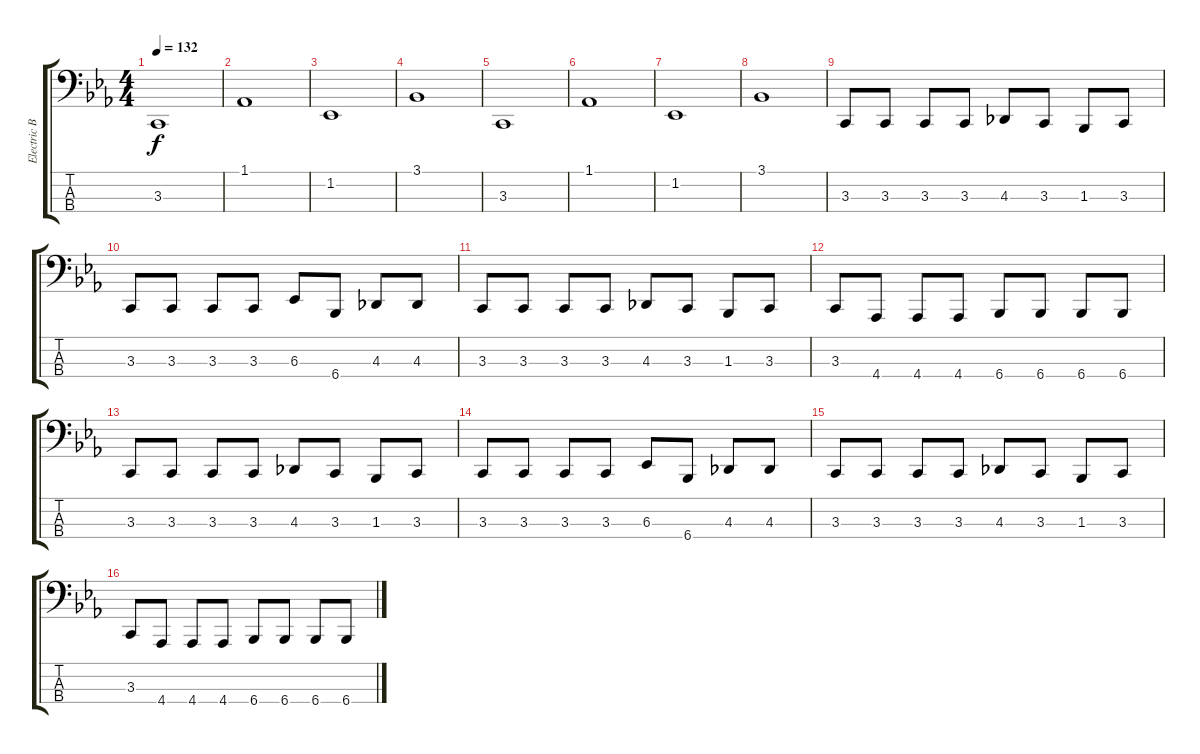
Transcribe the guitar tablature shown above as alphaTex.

\track ("Electric Bass" "Electric B") {instrument cello}
\staff {score tabs}
\tuning (G2 D2 A1 E1) {hide}
\ts (4 4)
\tempo 132
\clef f4
\ks eb
3.3.1{dy f instrument cello} |
1.1.1 |
1.2.1 |
3.1.1 |
3.3.1 |
1.1.1 |
1.2.1 |
3.1.1 |
3.3.8 3.3.8 3.3.8 3.3.8 4.3.8 3.3.8 1.3.8 3.3.8 |
3.3.8 3.3.8 3.3.8 3.3.8 6.3.8 6.4.8 4.3.8 4.3.8 |
3.3.8 3.3.8 3.3.8 3.3.8 4.3.8 3.3.8 1.3.8 3.3.8 |
3.3.8 4.4.8 4.4.8 4.4.8 6.4.8 6.4.8 6.4.8 6.4.8 |
3.3.8 3.3.8 3.3.8 3.3.8 4.3.8 3.3.8 1.3.8 3.3.8 |
3.3.8 3.3.8 3.3.8 3.3.8 6.3.8 6.4.8 4.3.8 4.3.8 |
3.3.8 3.3.8 3.3.8 3.3.8 4.3.8 3.3.8 1.3.8 3.3.8 |
3.3.8 4.4.8 4.4.8 4.4.8 6.4.8 6.4.8 6.4.8 6.4.8
